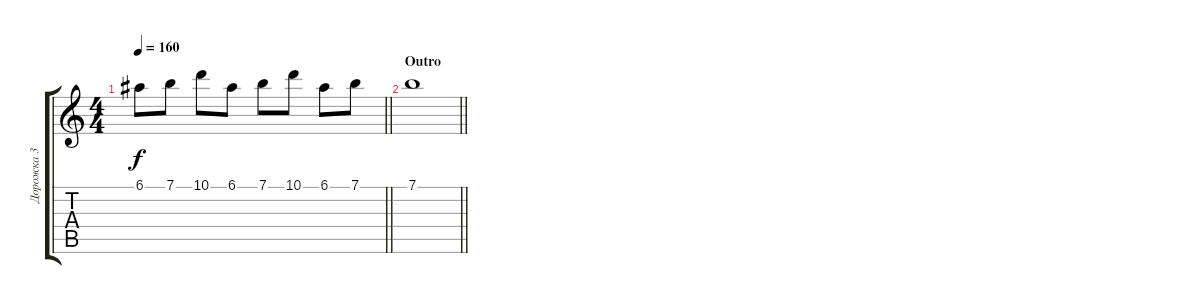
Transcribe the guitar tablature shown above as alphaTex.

\track ("Дорожка 3" "Дорожка 3") {instrument acousticguitarsteel}
\staff {score tabs}
\tuning (E4 B3 G3 D3 A2 E2) {hide}
\ts (4 4)
\tempo 160
\clef g2
\barLineRight lightlight
\ks c
6.1.8{dy f} 7.1.8 10.1.8 6.1.8 7.1.8 10.1.8 6.1.8 7.1.8 |
\section ("" "Outro")
\barLineRight lightlight
7.1.1
